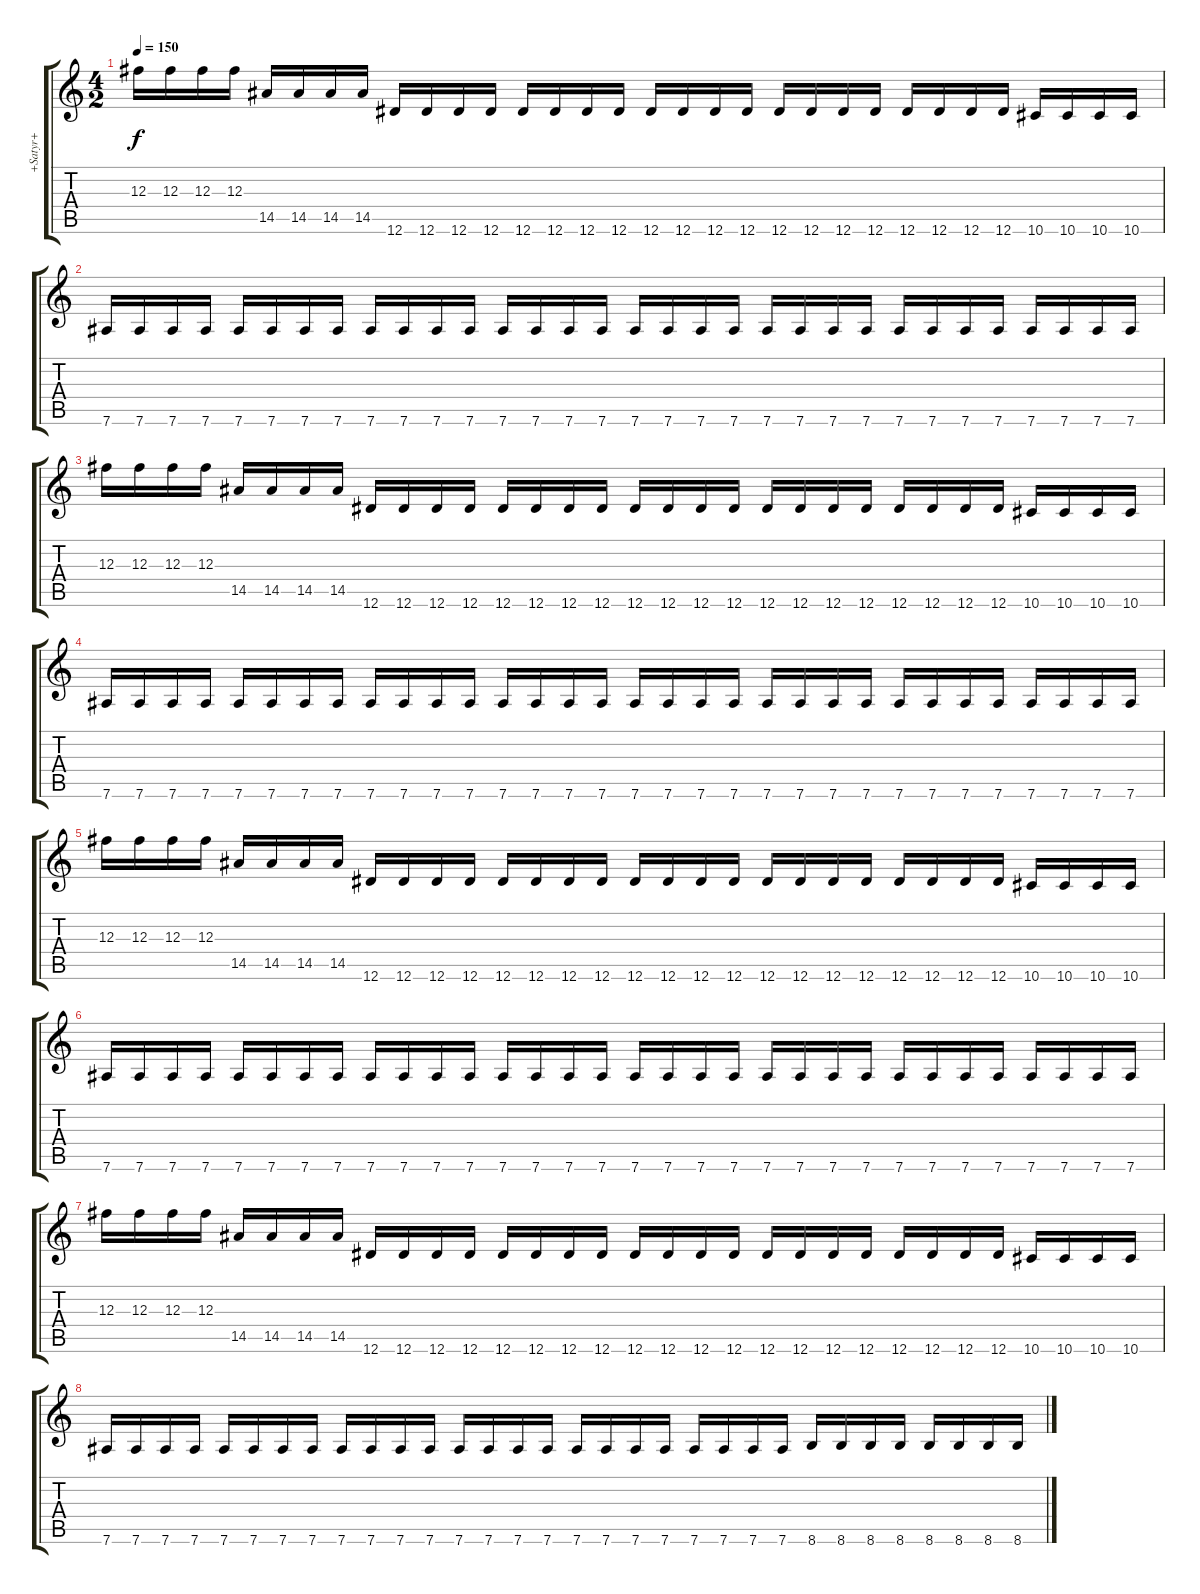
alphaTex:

\track ("+Satyr+" "+Satyr+") {instrument overdrivenguitar}
\staff {score tabs}
\tuning (Eb4 Bb3 Gb3 Db3 Ab2 Eb2) {hide}
\ts (4 2)
\tempo 150
\clef g2
\ks c
12.3.16{dy f} 12.3.16 12.3.16 12.3.16 14.5.16 14.5.16 14.5.16 14.5.16 12.6.16 12.6.16 12.6.16 12.6.16 12.6.16 12.6.16 12.6.16 12.6.16 12.6.16 12.6.16 12.6.16 12.6.16 12.6.16 12.6.16 12.6.16 12.6.16 12.6.16 12.6.16 12.6.16 12.6.16 10.6.16 10.6.16 10.6.16 10.6.16 |
7.6.16 7.6.16 7.6.16 7.6.16 7.6.16 7.6.16 7.6.16 7.6.16 7.6.16 7.6.16 7.6.16 7.6.16 7.6.16 7.6.16 7.6.16 7.6.16 7.6.16 7.6.16 7.6.16 7.6.16 7.6.16 7.6.16 7.6.16 7.6.16 7.6.16 7.6.16 7.6.16 7.6.16 7.6.16 7.6.16 7.6.16 7.6.16 |
12.3.16 12.3.16 12.3.16 12.3.16 14.5.16 14.5.16 14.5.16 14.5.16 12.6.16 12.6.16 12.6.16 12.6.16 12.6.16 12.6.16 12.6.16 12.6.16 12.6.16 12.6.16 12.6.16 12.6.16 12.6.16 12.6.16 12.6.16 12.6.16 12.6.16 12.6.16 12.6.16 12.6.16 10.6.16 10.6.16 10.6.16 10.6.16 |
7.6.16 7.6.16 7.6.16 7.6.16 7.6.16 7.6.16 7.6.16 7.6.16 7.6.16 7.6.16 7.6.16 7.6.16 7.6.16 7.6.16 7.6.16 7.6.16 7.6.16 7.6.16 7.6.16 7.6.16 7.6.16 7.6.16 7.6.16 7.6.16 7.6.16 7.6.16 7.6.16 7.6.16 7.6.16 7.6.16 7.6.16 7.6.16 |
12.3.16 12.3.16 12.3.16 12.3.16 14.5.16 14.5.16 14.5.16 14.5.16 12.6.16 12.6.16 12.6.16 12.6.16 12.6.16 12.6.16 12.6.16 12.6.16 12.6.16 12.6.16 12.6.16 12.6.16 12.6.16 12.6.16 12.6.16 12.6.16 12.6.16 12.6.16 12.6.16 12.6.16 10.6.16 10.6.16 10.6.16 10.6.16 |
7.6.16 7.6.16 7.6.16 7.6.16 7.6.16 7.6.16 7.6.16 7.6.16 7.6.16 7.6.16 7.6.16 7.6.16 7.6.16 7.6.16 7.6.16 7.6.16 7.6.16 7.6.16 7.6.16 7.6.16 7.6.16 7.6.16 7.6.16 7.6.16 7.6.16 7.6.16 7.6.16 7.6.16 7.6.16 7.6.16 7.6.16 7.6.16 |
12.3.16 12.3.16 12.3.16 12.3.16 14.5.16 14.5.16 14.5.16 14.5.16 12.6.16 12.6.16 12.6.16 12.6.16 12.6.16 12.6.16 12.6.16 12.6.16 12.6.16 12.6.16 12.6.16 12.6.16 12.6.16 12.6.16 12.6.16 12.6.16 12.6.16 12.6.16 12.6.16 12.6.16 10.6.16 10.6.16 10.6.16 10.6.16 |
7.6.16 7.6.16 7.6.16 7.6.16 7.6.16 7.6.16 7.6.16 7.6.16 7.6.16 7.6.16 7.6.16 7.6.16 7.6.16 7.6.16 7.6.16 7.6.16 7.6.16 7.6.16 7.6.16 7.6.16 7.6.16 7.6.16 7.6.16 7.6.16 8.6.16 8.6.16 8.6.16 8.6.16 8.6.16 8.6.16 8.6.16 8.6.16
